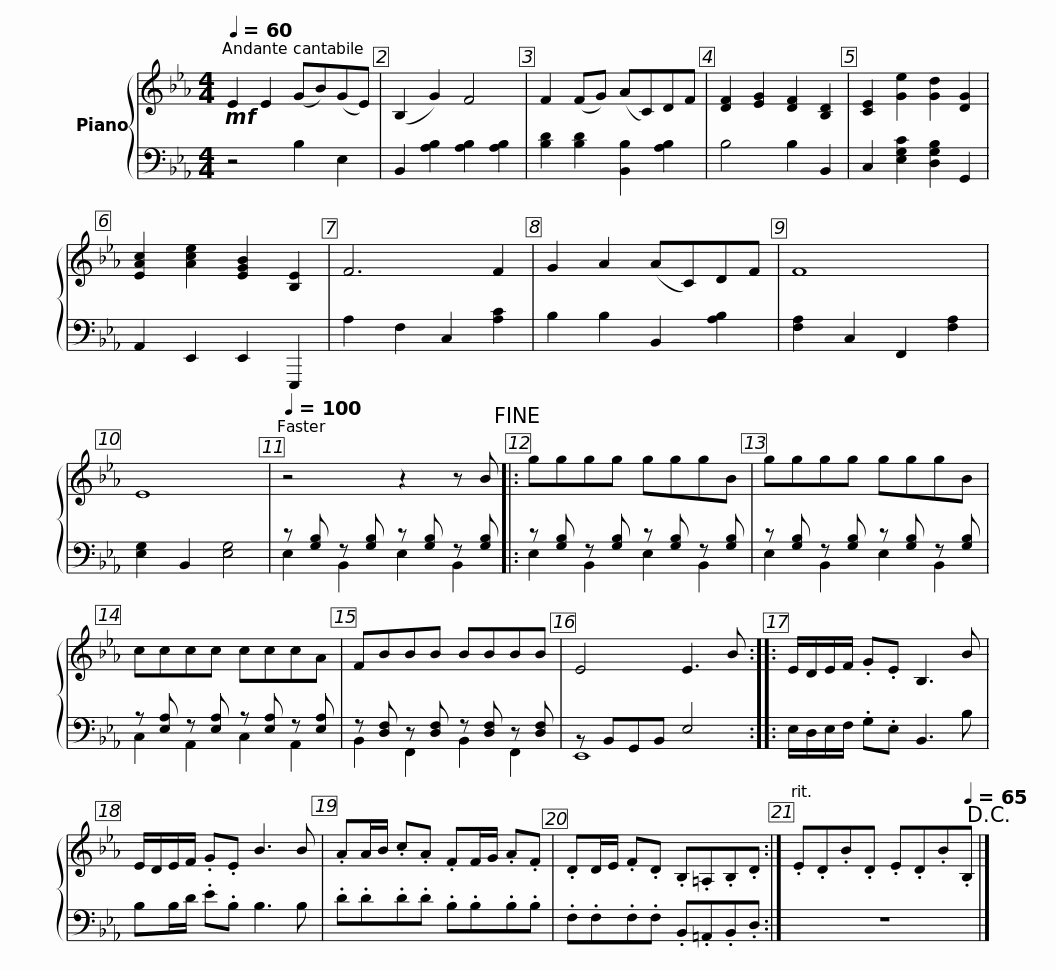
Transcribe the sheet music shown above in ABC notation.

X:1
%%score { 1 | ( 2 3 ) }
L:1/8
Q:1/4=60
M:4/4
I:linebreak $
K:Eb
V:1 treble
V:2 bass
V:3 bass
V:1
!mf! E2 E2 (GB)(GE) | (B,2 G2) F4 | F2 (FG) (AC)DF | [DF]2 [EG]2 [DF]2 [B,D]2 | [CE]2 [Ge]2 [Gd]2 [DG]2 | %5
 [EAc]2 [Ace]2 [EGB]2 [B,E]2 | F6 F2 |$ G2 A2 (AC)DF | F8 | E8 | %10
[Q:1/4=100] z4 z2 z B!fine! |: gggg gggB | gggg gggB |$ cccc cccA | FBBB BBBB | %15
 E4 E3 B :: E/D/E/F/ .G.E B,3 B | E/D/E/F/ .G.E B3 B |$ .AA/B/ .c.A .FF/G/ .A.F | .DD/E/ .F.D .B,.=A,.B,.D :| %20
[Q:1/4=100] .E[Q:1/4=95].D[Q:1/4=90].B[Q:1/4=85].D[Q:1/4=80] .E[Q:1/4=75].D[Q:1/4=70].B[Q:1/4=65].B,!D.C.! |] %21
V:2
 z4 B,2 E,2 | B,,2 [A,B,]2 [A,B,]2 [A,B,]2 | [B,D]2 [B,D]2 [B,,B,]2 [A,B,]2 | B,4 B,2 B,,2 | C,2 [E,G,C]2 [D,G,B,]2 G,,2 | %5
 A,,2 E,,2 E,,2 E,,,2 | A,2 F,2 C,2 [A,C]2 |$ B,2 B,2 B,,2 [A,B,]2 | [F,A,]2 C,2 F,,2 [F,A,]2 | [E,G,]2 B,,2 [E,G,]4 | %10
 z [G,B,] z [G,B,] z [G,B,] z [G,B,] |: z [G,B,] z [G,B,] z [G,B,] z [G,B,] | z [G,B,] z [G,B,] z [G,B,] z [G,B,] |$ z [E,A,] z [E,A,] z [E,A,] z [E,A,] | z [D,F,] z [D,F,] z [D,F,] z [D,F,] | %15
 z B,,G,,B,, E,4 :: E,/D,/E,/F,/ .G,.E, B,,3 B, | B,B,/D/ .E.B, B,3 B, |$ .D.D.D.D .B,.B,.B,.B, | .F,.F,.F,.F, .B,,.=A,,.B,,.D, :| %20
 z8 |] %21
V:3
 x8 | x8 | x8 | x8 | x8 | %5
 x8 | x8 |$ x8 | x8 | x8 | %10
 E,2 B,,2 E,2 B,,2 |: E,2 B,,2 E,2 B,,2 | E,2 B,,2 E,2 B,,2 |$ C,2 A,,2 C,2 A,,2 | B,,2 F,,2 B,,2 F,,2 | %15
 E,,8 :: x8 | x8 |$ x8 | x8 :| %20
 x8 |] %21
